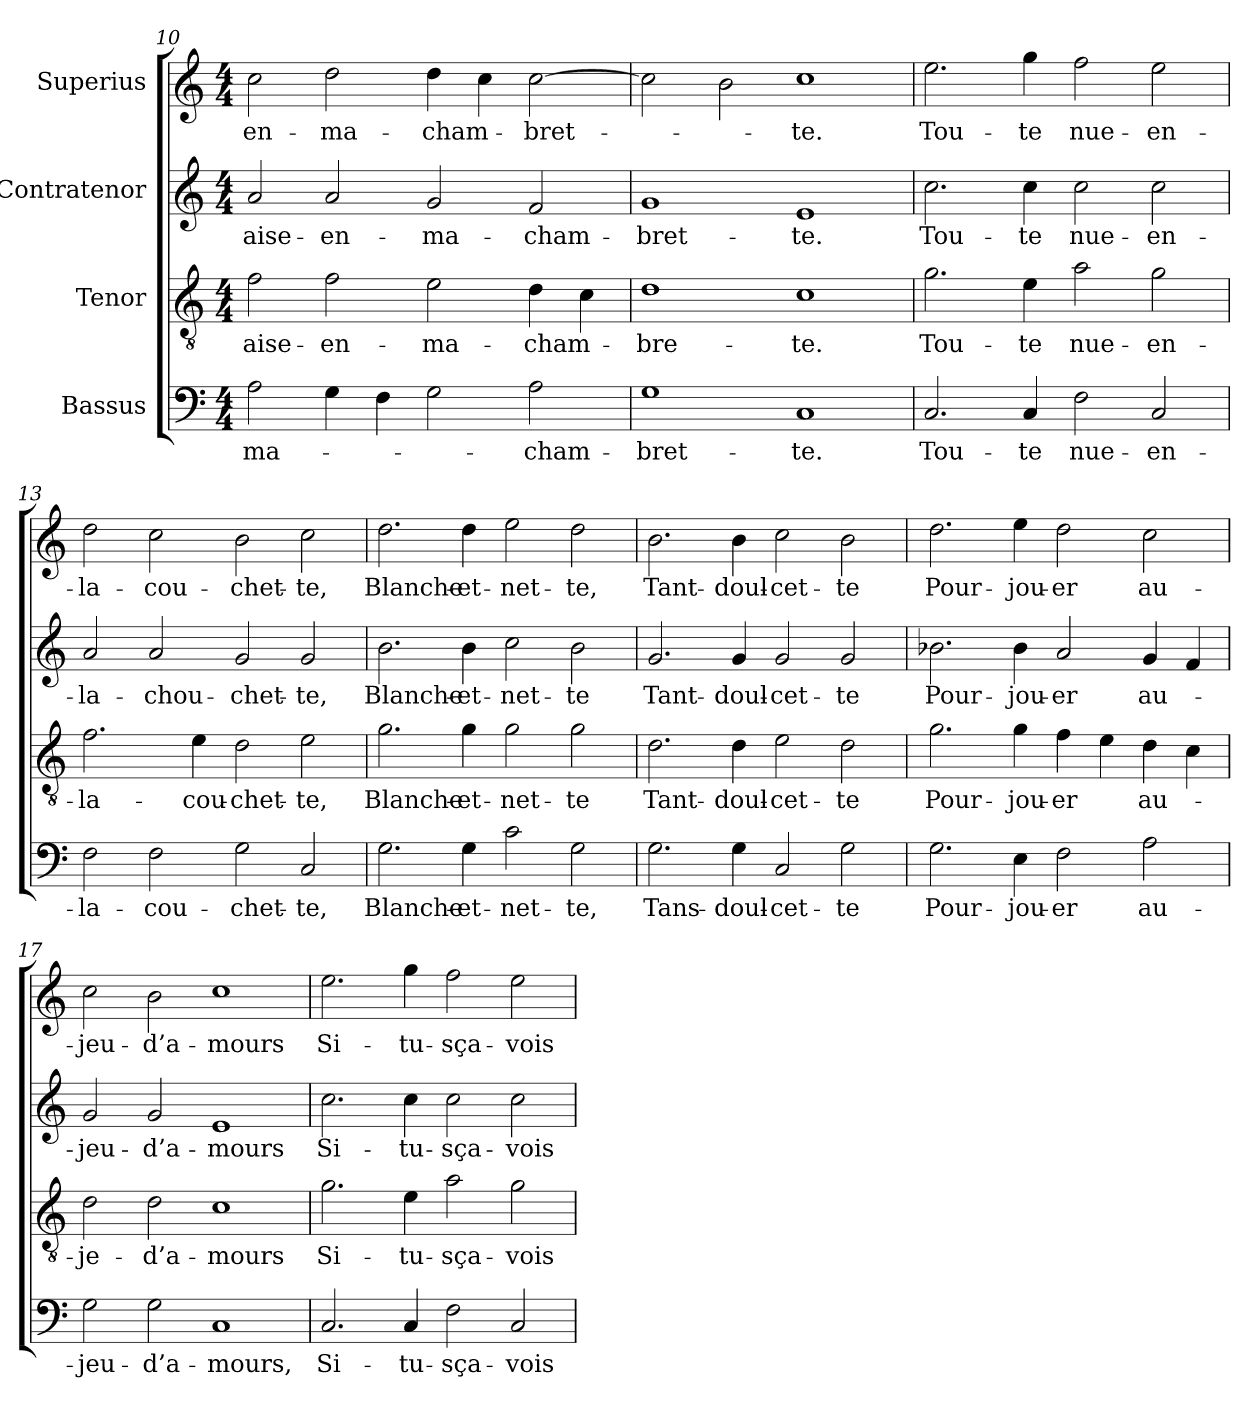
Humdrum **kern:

**kern	**text	**kern	**text	**kern	**text	**kern	**text
*part4	*part4	*part3	*part3	*part2	*part2	*part1	*part1
*staff4	*staff4	*staff3	*staff3	*staff2	*staff2	*staff1	*staff1
*I"Bassus	*	*I"Tenor	*	*I"Contratenor	*	*I"Superius	*
*clefF4	*	*clefGv2	*	*clefG2	*	*clefG2	*
*k[]	*	*k[]	*	*k[]	*	*k[]	*
*M4/4	*	*M4/4	*	*M4/4	*	*M4/4	*
=10	=10	=10	=10	=10	=10	=10	=10
2A\	ma-	2f\	aise-	2a/	aise-	2cc\	en-
4G\	.	2f\	en-	2a/	en-	2dd\	ma-
4F\	.	.	.	.	.	.	.
2G\	.	2e\	ma-	2g/	ma-	4dd\	cham-
.	.	.	.	.	.	4cc\	.
2A\	cham-	4d\	cham-	2f/	cham-	[2cc\	-bret-
.	.	4c\	.	.	.	.	.
=11	=11	=11	=11	=11	=11	=11	=11
1G\	-bret-	1d\	-bre-	1g/	-bret-	2cc\]	.
.	.	.	.	.	.	2b\	.
1C/	-te.	1c\	-te.	1e/	-te.	1cc\	-te.
=12	=12	=12	=12	=12	=12	=12	=12
2.C/	Tou-	2.g\	Tou-	2.cc\	Tou-	2.ee\	Tou-
4C/	-te	4e\	-te	4cc\	-te	4gg\	-te
2F\	nue-	2a\	nue-	2cc\	nue-	2ff\	nue-
2C/	en-	2g\	en-	2cc\	en-	2ee\	en-
=13	=13	=13	=13	=13	=13	=13	=13
2F\	la-	2.f\	la-	2a/	la-	2dd\	la-
2F\	cou-	.	.	2a/	chou-	2cc\	cou-
.	.	4e\	cou-	.	.	.	.
2G\	-chet-	2d\	-chet-	2g/	-chet-	2b\	-chet-
2C/	-te,	2e\	-te,	2g/	-te,	2cc\	-te,
=14	=14	=14	=14	=14	=14	=14	=14
2.G\	Blanche-	2.g\	Blanche-	2.b\	Blanche-	2.dd\	Blanche-
4G\	et-	4g\	et-	4b\	et-	4dd\	et-
2c\	net-	2g\	net-	2cc\	net-	2ee\	net-
2G\	-te,	2g\	-te	2b\	-te	2dd\	-te,
=15	=15	=15	=15	=15	=15	=15	=15
2.G\	Tans-	2.d\	Tant-	2.g/	Tant-	2.b\	Tant-
4G\	doul-	4d\	doul-	4g/	doul-	4b\	doul-
2C/	-cet-	2e\	-cet-	2g/	-cet-	2cc\	-cet-
2G\	-te	2d\	-te	2g/	-te	2b\	-te
=16	=16	=16	=16	=16	=16	=16	=16
2.G\	Pour-	2.g\	Pour-	2.b-X\	Pour-	2.dd\	Pour-
4E\	jou-	4g\	jou-	4b-\	jou-	4ee\	jou-
2F\	-er	4f\	-er	2a/	-er	2dd\	-er
.	.	4e\	.	.	.	.	.
2A\	au-	4d\	au-	4g/	au-	2cc\	au-
.	.	4c\	.	4f/	.	.	.
=17	=17	=17	=17	=17	=17	=17	=17
2G\	jeu-	2d\	je-	2g/	jeu-	2cc\	jeu-
2G\	d’a-	2d\	d’a-	2g/	d’a-	2b\	d’a-
1C/	-mours,	1c\	-mours	1e/	-mours	1cc\	-mours
=18	=18	=18	=18	=18	=18	=18	=18
2.C/	Si-	2.g\	Si-	2.cc\	Si-	2.ee\	Si-
4C/	tu-	4e\	tu-	4cc\	tu-	4gg\	tu-
2F\	sça-	2a\	sça-	2cc\	sça-	2ff\	sça-
2C/	-vois	2g\	-vois	2cc\	-vois	2ee\	-vois
=	=	=	=	=	=	=	=
*-	*-	*-	*-	*-	*-	*-	*-
